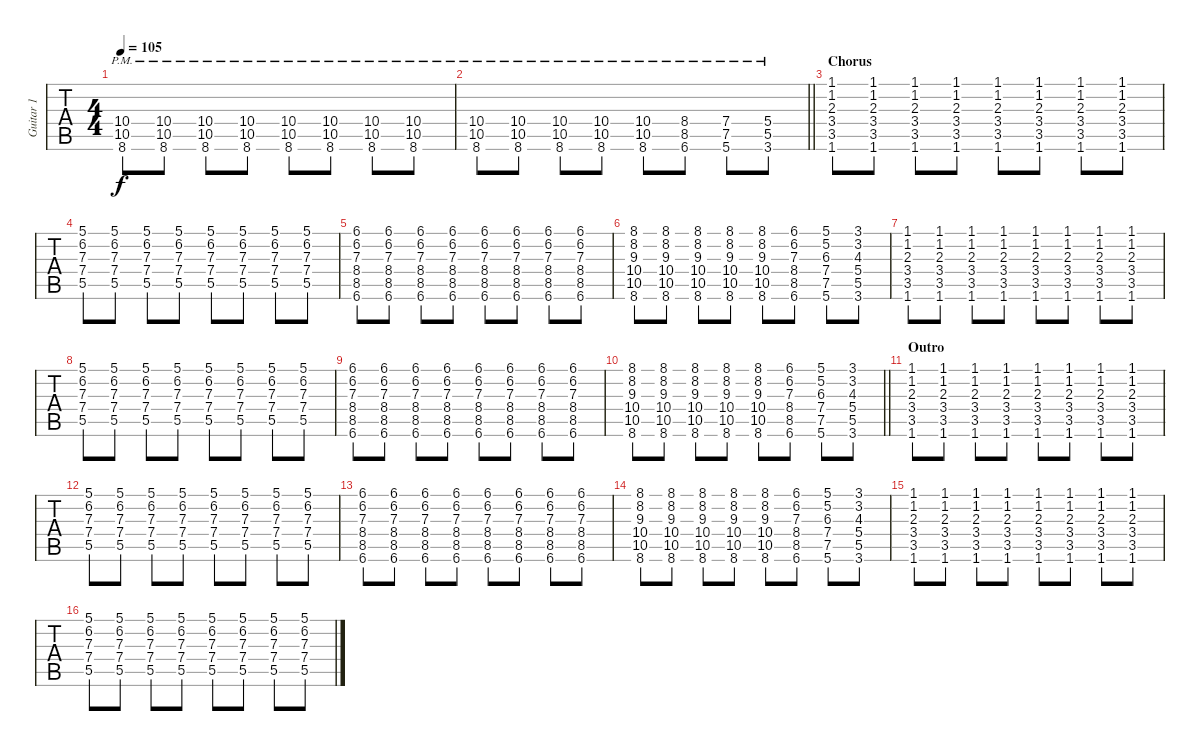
\track ("Guitar 1" "Guitar 1") {instrument overdrivenguitar}
\staff {tabs}
\tuning (E4 B3 G3 D3 A2 E2) {hide}
\ts (4 4)
\tempo 105
\clef g2
\ks c
(10.4{pm} 10.5{pm} 8.6{pm}).8{dy f} (10.4{pm} 10.5{pm} 8.6{pm}).8 (10.4{pm} 10.5{pm} 8.6{pm}).8 (10.4{pm} 10.5{pm} 8.6{pm}).8 (10.4{pm} 10.5{pm} 8.6{pm}).8 (10.4{pm} 10.5{pm} 8.6{pm}).8 (10.4{pm} 10.5{pm} 8.6{pm}).8 (10.4{pm} 10.5{pm} 8.6{pm}).8 |
\barLineRight lightlight
(10.4{pm} 10.5{pm} 8.6{pm}).8 (10.4{pm} 10.5{pm} 8.6{pm}).8 (10.4{pm} 10.5{pm} 8.6{pm}).8 (10.4{pm} 10.5{pm} 8.6{pm}).8 (10.4{pm} 10.5{pm} 8.6{pm}).8 (8.4{pm} 8.5{pm} 6.6{pm}).8 (7.4{pm} 7.5{pm} 5.6{pm}).8 (5.4{pm} 5.5{pm} 3.6{pm}).8 |
\section ("" "Chorus")
(1.1 1.2 2.3 3.4 3.5 1.6).8 (1.1 1.2 2.3 3.4 3.5 1.6).8 (1.1 1.2 2.3 3.4 3.5 1.6).8 (1.1 1.2 2.3 3.4 3.5 1.6).8 (1.1 1.2 2.3 3.4 3.5 1.6).8 (1.1 1.2 2.3 3.4 3.5 1.6).8 (1.1 1.2 2.3 3.4 3.5 1.6).8 (1.1 1.2 2.3 3.4 3.5 1.6).8 |
(5.1 6.2 7.3 7.4 5.5).8 (5.1 6.2 7.3 7.4 5.5).8 (5.1 6.2 7.3 7.4 5.5).8 (5.1 6.2 7.3 7.4 5.5).8 (5.1 6.2 7.3 7.4 5.5).8 (5.1 6.2 7.3 7.4 5.5).8 (5.1 6.2 7.3 7.4 5.5).8 (5.1 6.2 7.3 7.4 5.5).8 |
(6.1 6.2 7.3 8.4 8.5 6.6).8 (6.1 6.2 7.3 8.4 8.5 6.6).8 (6.1 6.2 7.3 8.4 8.5 6.6).8 (6.1 6.2 7.3 8.4 8.5 6.6).8 (6.1 6.2 7.3 8.4 8.5 6.6).8 (6.1 6.2 7.3 8.4 8.5 6.6).8 (6.1 6.2 7.3 8.4 8.5 6.6).8 (6.1 6.2 7.3 8.4 8.5 6.6).8 |
(8.1 8.2 9.3 10.4 10.5 8.6).8 (8.1 8.2 9.3 10.4 10.5 8.6).8 (8.1 8.2 9.3 10.4 10.5 8.6).8 (8.1 8.2 9.3 10.4 10.5 8.6).8 (8.1 8.2 9.3 10.4 10.5 8.6).8 (6.1 6.2 7.3 8.4 8.5 6.6).8 (5.1 5.2 6.3 7.4 7.5 5.6).8 (3.1 3.2 4.3 5.4 5.5 3.6).8 |
(1.1 1.2 2.3 3.4 3.5 1.6).8 (1.1 1.2 2.3 3.4 3.5 1.6).8 (1.1 1.2 2.3 3.4 3.5 1.6).8 (1.1 1.2 2.3 3.4 3.5 1.6).8 (1.1 1.2 2.3 3.4 3.5 1.6).8 (1.1 1.2 2.3 3.4 3.5 1.6).8 (1.1 1.2 2.3 3.4 3.5 1.6).8 (1.1 1.2 2.3 3.4 3.5 1.6).8 |
(5.1 6.2 7.3 7.4 5.5).8 (5.1 6.2 7.3 7.4 5.5).8 (5.1 6.2 7.3 7.4 5.5).8 (5.1 6.2 7.3 7.4 5.5).8 (5.1 6.2 7.3 7.4 5.5).8 (5.1 6.2 7.3 7.4 5.5).8 (5.1 6.2 7.3 7.4 5.5).8 (5.1 6.2 7.3 7.4 5.5).8 |
(6.1 6.2 7.3 8.4 8.5 6.6).8 (6.1 6.2 7.3 8.4 8.5 6.6).8 (6.1 6.2 7.3 8.4 8.5 6.6).8 (6.1 6.2 7.3 8.4 8.5 6.6).8 (6.1 6.2 7.3 8.4 8.5 6.6).8 (6.1 6.2 7.3 8.4 8.5 6.6).8 (6.1 6.2 7.3 8.4 8.5 6.6).8 (6.1 6.2 7.3 8.4 8.5 6.6).8 |
\barLineRight lightlight
(8.1 8.2 9.3 10.4 10.5 8.6).8 (8.1 8.2 9.3 10.4 10.5 8.6).8 (8.1 8.2 9.3 10.4 10.5 8.6).8 (8.1 8.2 9.3 10.4 10.5 8.6).8 (8.1 8.2 9.3 10.4 10.5 8.6).8 (6.1 6.2 7.3 8.4 8.5 6.6).8 (5.1 5.2 6.3 7.4 7.5 5.6).8 (3.1 3.2 4.3 5.4 5.5 3.6).8 |
\section ("" "Outro")
(1.1 1.2 2.3 3.4 3.5 1.6).8 (1.1 1.2 2.3 3.4 3.5 1.6).8 (1.1 1.2 2.3 3.4 3.5 1.6).8 (1.1 1.2 2.3 3.4 3.5 1.6).8 (1.1 1.2 2.3 3.4 3.5 1.6).8 (1.1 1.2 2.3 3.4 3.5 1.6).8 (1.1 1.2 2.3 3.4 3.5 1.6).8 (1.1 1.2 2.3 3.4 3.5 1.6).8 |
(5.1 6.2 7.3 7.4 5.5).8 (5.1 6.2 7.3 7.4 5.5).8 (5.1 6.2 7.3 7.4 5.5).8 (5.1 6.2 7.3 7.4 5.5).8 (5.1 6.2 7.3 7.4 5.5).8 (5.1 6.2 7.3 7.4 5.5).8 (5.1 6.2 7.3 7.4 5.5).8 (5.1 6.2 7.3 7.4 5.5).8 |
(6.1 6.2 7.3 8.4 8.5 6.6).8 (6.1 6.2 7.3 8.4 8.5 6.6).8 (6.1 6.2 7.3 8.4 8.5 6.6).8 (6.1 6.2 7.3 8.4 8.5 6.6).8 (6.1 6.2 7.3 8.4 8.5 6.6).8 (6.1 6.2 7.3 8.4 8.5 6.6).8 (6.1 6.2 7.3 8.4 8.5 6.6).8 (6.1 6.2 7.3 8.4 8.5 6.6).8 |
(8.1 8.2 9.3 10.4 10.5 8.6).8 (8.1 8.2 9.3 10.4 10.5 8.6).8 (8.1 8.2 9.3 10.4 10.5 8.6).8 (8.1 8.2 9.3 10.4 10.5 8.6).8 (8.1 8.2 9.3 10.4 10.5 8.6).8 (6.1 6.2 7.3 8.4 8.5 6.6).8 (5.1 5.2 6.3 7.4 7.5 5.6).8 (3.1 3.2 4.3 5.4 5.5 3.6).8 |
(1.1 1.2 2.3 3.4 3.5 1.6).8 (1.1 1.2 2.3 3.4 3.5 1.6).8 (1.1 1.2 2.3 3.4 3.5 1.6).8 (1.1 1.2 2.3 3.4 3.5 1.6).8 (1.1 1.2 2.3 3.4 3.5 1.6).8 (1.1 1.2 2.3 3.4 3.5 1.6).8 (1.1 1.2 2.3 3.4 3.5 1.6).8 (1.1 1.2 2.3 3.4 3.5 1.6).8 |
(5.1 6.2 7.3 7.4 5.5).8 (5.1 6.2 7.3 7.4 5.5).8 (5.1 6.2 7.3 7.4 5.5).8 (5.1 6.2 7.3 7.4 5.5).8 (5.1 6.2 7.3 7.4 5.5).8 (5.1 6.2 7.3 7.4 5.5).8 (5.1 6.2 7.3 7.4 5.5).8 (5.1 6.2 7.3 7.4 5.5).8
